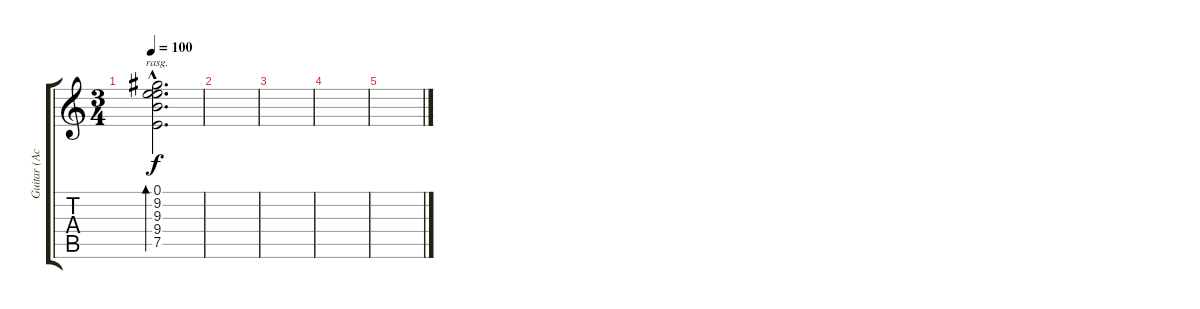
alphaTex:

\track ("Guitar (Accoustic Steel)" "Guitar (Ac") {instrument acousticguitarsteel}
\staff {score tabs}
\tuning (E4 B3 G3 D3 A2 E2) {hide}
\ts (3 4)
\tempo 100
\clef g2
\ks c
(0.1{hac} 9.2{hac} 9.3{hac} 9.4{hac} 7.5{hac}).2{d bd 480 rasg ii dy f} |
|
|
|
\section ("" "")
